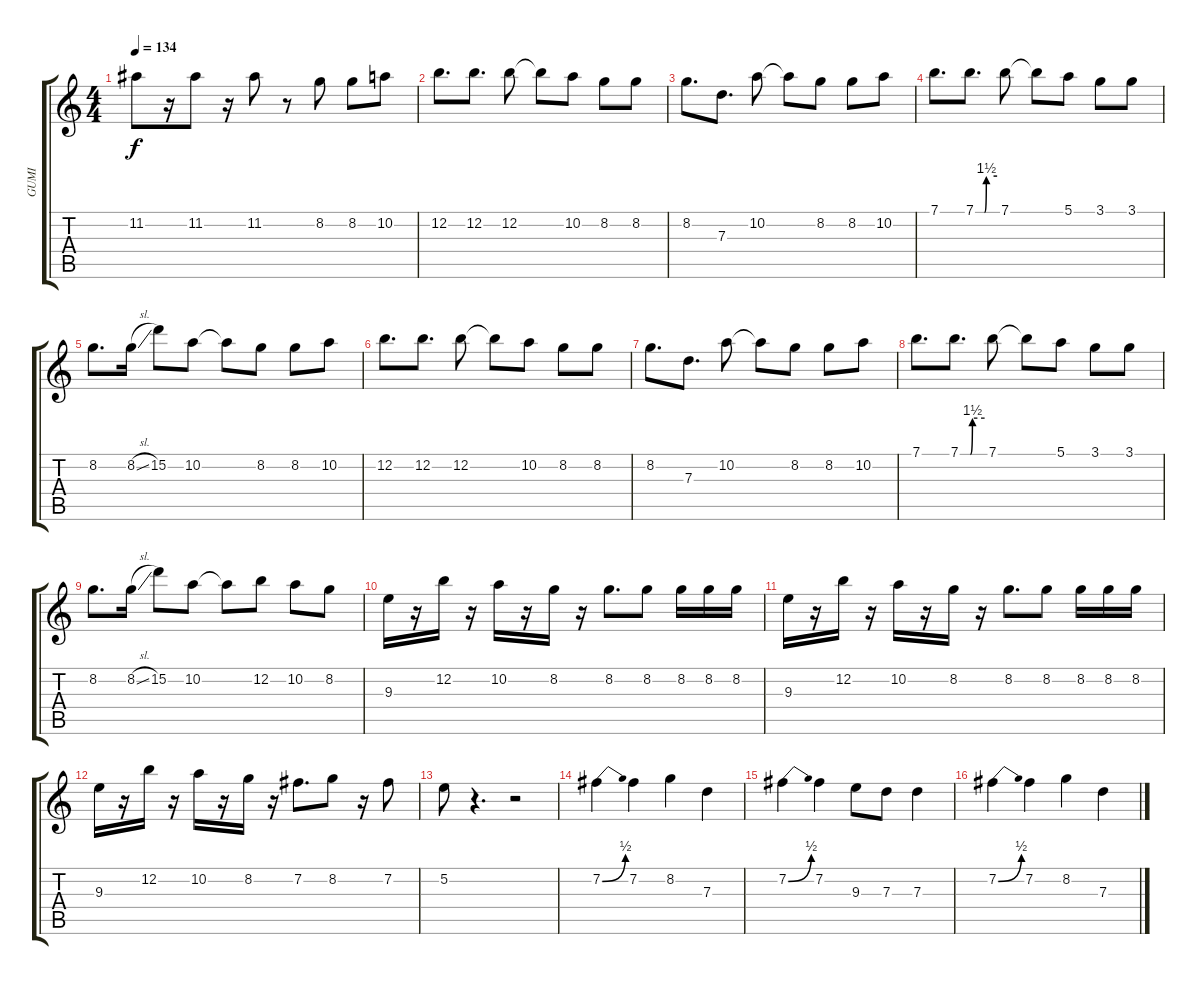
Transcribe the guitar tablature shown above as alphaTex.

\track ("GUMI" "GUMI") {instrument overdrivenguitar}
\staff {score tabs}
\tuning (E4 B3 G3 D3 A2 E2) {hide}
\ts (4 4)
\tempo 134
\clef g2
\ks c
11.2.8{dy f} r.16 11.2.8 r.16 11.2.8 r.8 8.2.8 8.2.8 10.2.8 |
12.2.8{d} 12.2.8{d} 12.2.8 12.2{t}.8 10.2.8 8.2.8 8.2.8 |
8.2.8{d} 7.3.8{d} 10.2.8 10.2{t}.8 8.2.8 8.2.8 10.2.8 |
7.1.8{d} 7.1{be (custom 0 0 25 0 30 6 60 6)}.8{d} 7.1.8 7.1{t}.8 5.1.8 3.1.8 3.1.8 |
8.2.8{d} 8.2{sl}.16 15.2.8 10.2.8 10.2{t}.8 8.2.8 8.2.8 10.2.8 |
12.2.8{d} 12.2.8{d} 12.2.8 12.2{t}.8 10.2.8 8.2.8 8.2.8 |
8.2.8{d} 7.3.8{d} 10.2.8 10.2{t}.8 8.2.8 8.2.8 10.2.8 |
7.1.8{d} 7.1{be (custom 0 0 25 0 30 6 60 6)}.8{d} 7.1.8 7.1{t}.8 5.1.8 3.1.8 3.1.8 |
8.2.8{d} 8.2{sl}.16 15.2.8 10.2.8 10.2{t}.8 12.2.8 10.2.8 8.2.8 |
9.3.16 r.16 12.2.16 r.16 10.2.16 r.16 8.2.16 r.16 8.2.8{d} 8.2.8 8.2.16 8.2.16 8.2.16 |
9.3.16 r.16 12.2.16 r.16 10.2.16 r.16 8.2.16 r.16 8.2.8{d} 8.2.8 8.2.16 8.2.16 8.2.16 |
9.3.16 r.16 12.2.16 r.16 10.2.16 r.16 8.2.16 r.16 7.2.8{d} 8.2.8 r.16 7.2.8 |
5.2.8 r.4{d} r.2 |
7.2{be (bend 0 0 60 2)}.4 7.2.4 8.2.4 7.3.4 |
7.2{be (bend 0 0 60 2)}.4 7.2.4 9.3.8 7.3.8 7.3.4 |
7.2{be (bend 0 0 60 2)}.4 7.2.4 8.2.4 7.3.4
